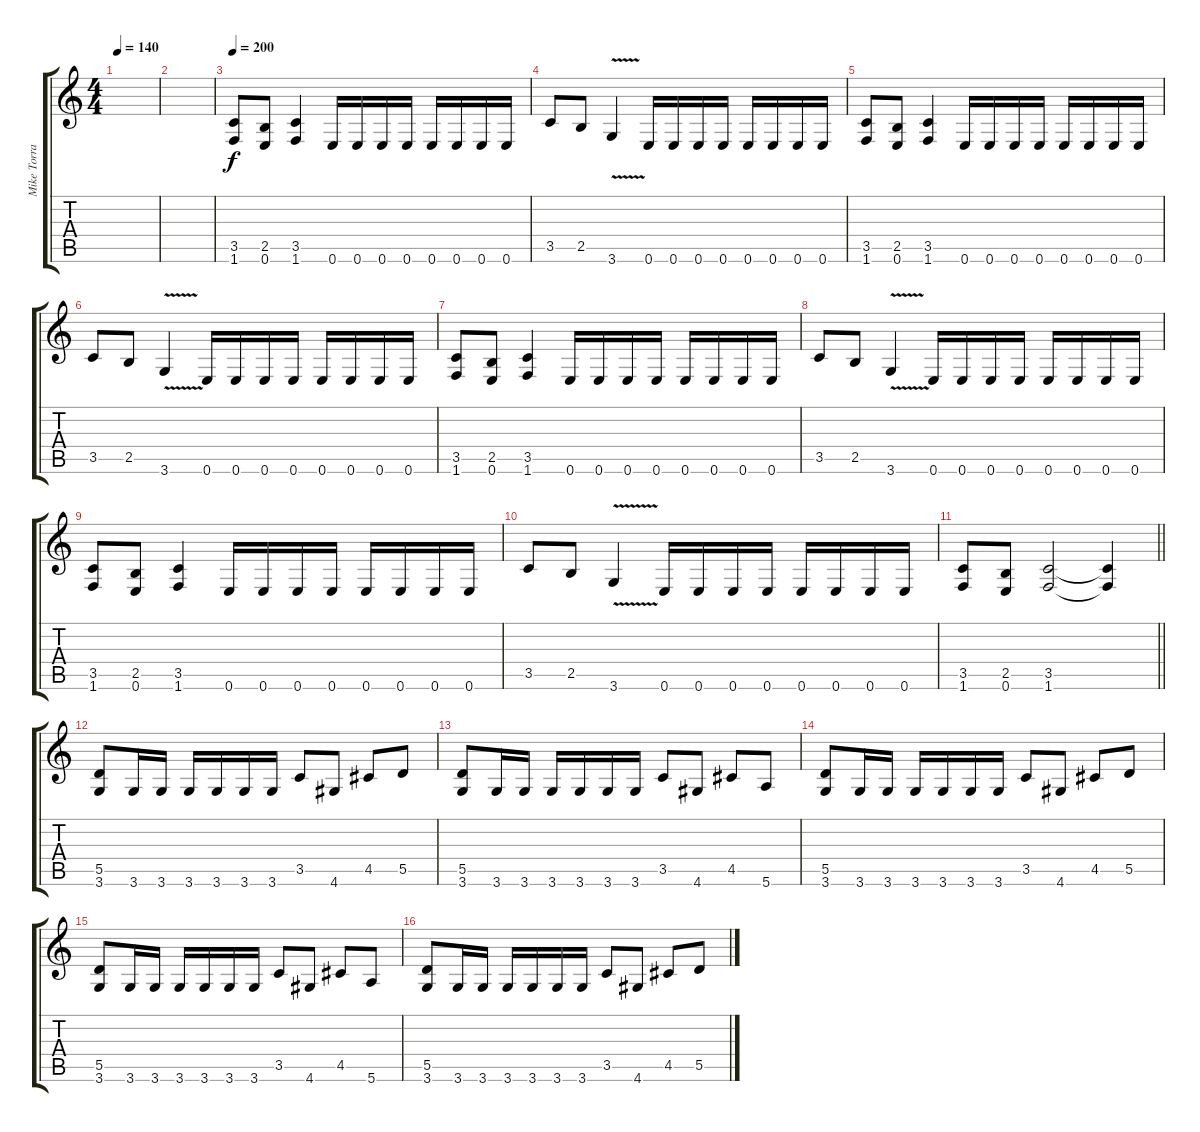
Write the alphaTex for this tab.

\track ("Mike Torrao" "Mike Torra") {instrument distortionguitar}
\staff {score tabs}
\tuning (E4 B3 G3 D3 A2 E2) {hide}
\ts (4 4)
\tempo 140
\clef g2
\ks c
|
|
\tempo 200
(3.5 1.6).8 (2.5 0.6).8 (3.5 1.6).4 0.6.16 0.6.16 0.6.16 0.6.16 0.6.16 0.6.16 0.6.16 0.6.16 |
3.5.8 2.5.8 3.6{v}.4 0.6.16 0.6.16 0.6.16 0.6.16 0.6.16 0.6.16 0.6.16 0.6.16 |
(3.5 1.6).8 (2.5 0.6).8 (3.5 1.6).4 0.6.16 0.6.16 0.6.16 0.6.16 0.6.16 0.6.16 0.6.16 0.6.16 |
3.5.8 2.5.8 3.6{v}.4 0.6.16 0.6.16 0.6.16 0.6.16 0.6.16 0.6.16 0.6.16 0.6.16 |
(3.5 1.6).8 (2.5 0.6).8 (3.5 1.6).4 0.6.16 0.6.16 0.6.16 0.6.16 0.6.16 0.6.16 0.6.16 0.6.16 |
3.5.8 2.5.8 3.6{v}.4 0.6.16 0.6.16 0.6.16 0.6.16 0.6.16 0.6.16 0.6.16 0.6.16 |
(3.5 1.6).8 (2.5 0.6).8 (3.5 1.6).4 0.6.16 0.6.16 0.6.16 0.6.16 0.6.16 0.6.16 0.6.16 0.6.16 |
3.5.8 2.5.8 3.6{v}.4 0.6.16 0.6.16 0.6.16 0.6.16 0.6.16 0.6.16 0.6.16 0.6.16 |
\barLineRight lightlight
(3.5 1.6).8 (2.5 0.6).8 (3.5 1.6).2 (3.5{t} 1.6{t}).4 |
(5.5 3.6).8 3.6.16 3.6.16 3.6.16 3.6.16 3.6.16 3.6.16 3.5.8 4.6.8 4.5.8 5.5.8 |
(5.5 3.6).8 3.6.16 3.6.16 3.6.16 3.6.16 3.6.16 3.6.16 3.5.8 4.6.8 4.5.8 5.6.8 |
(5.5 3.6).8 3.6.16 3.6.16 3.6.16 3.6.16 3.6.16 3.6.16 3.5.8 4.6.8 4.5.8 5.5.8 |
(5.5 3.6).8 3.6.16 3.6.16 3.6.16 3.6.16 3.6.16 3.6.16 3.5.8 4.6.8 4.5.8 5.6.8 |
(5.5 3.6).8 3.6.16 3.6.16 3.6.16 3.6.16 3.6.16 3.6.16 3.5.8 4.6.8 4.5.8 5.5.8
